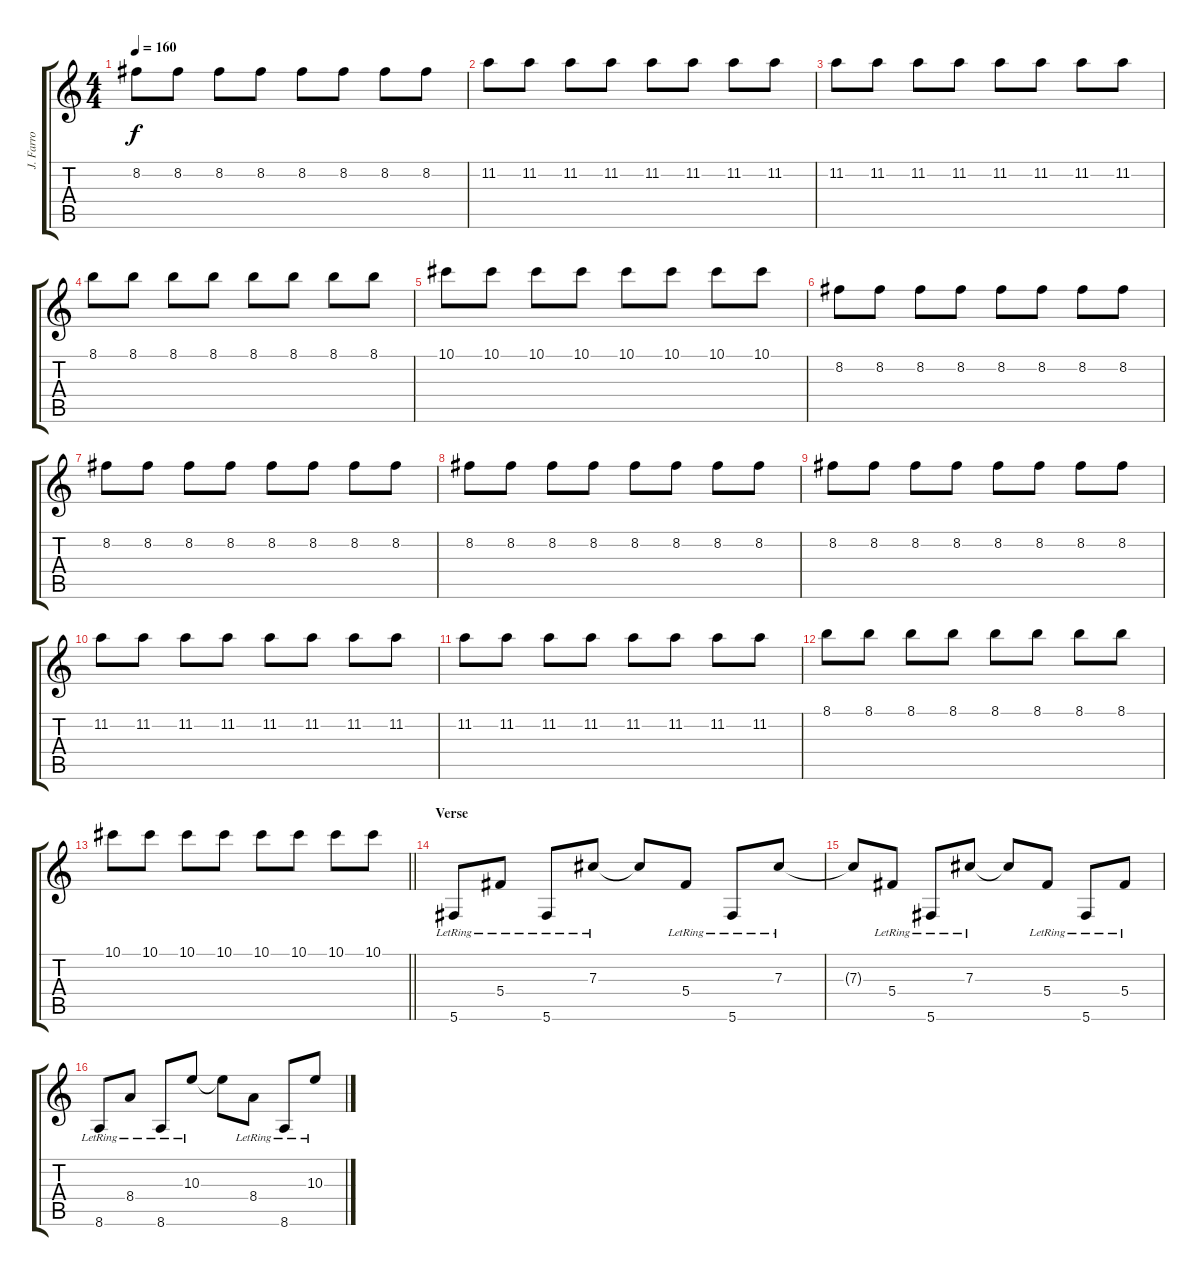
\track ("J. Farro" "J. Farro") {instrument distortionguitar}
\staff {score tabs}
\tuning (Eb4 Bb3 Gb3 Db3 Ab2 Db2) {hide}
\ts (4 4)
\tempo 160
\clef g2
\ks c
8.2.8{dy f} 8.2.8 8.2.8 8.2.8 8.2.8 8.2.8 8.2.8 8.2.8 |
11.2.8 11.2.8 11.2.8 11.2.8 11.2.8 11.2.8 11.2.8 11.2.8 |
11.2.8 11.2.8 11.2.8 11.2.8 11.2.8 11.2.8 11.2.8 11.2.8 |
8.1.8 8.1.8 8.1.8 8.1.8 8.1.8 8.1.8 8.1.8 8.1.8 |
10.1.8 10.1.8 10.1.8 10.1.8 10.1.8 10.1.8 10.1.8 10.1.8 |
8.2.8 8.2.8 8.2.8 8.2.8 8.2.8 8.2.8 8.2.8 8.2.8 |
8.2.8 8.2.8 8.2.8 8.2.8 8.2.8 8.2.8 8.2.8 8.2.8 |
8.2.8 8.2.8 8.2.8 8.2.8 8.2.8 8.2.8 8.2.8 8.2.8 |
8.2.8 8.2.8 8.2.8 8.2.8 8.2.8 8.2.8 8.2.8 8.2.8 |
11.2.8 11.2.8 11.2.8 11.2.8 11.2.8 11.2.8 11.2.8 11.2.8 |
11.2.8 11.2.8 11.2.8 11.2.8 11.2.8 11.2.8 11.2.8 11.2.8 |
8.1.8 8.1.8 8.1.8 8.1.8 8.1.8 8.1.8 8.1.8 8.1.8 |
\barLineRight lightlight
10.1.8 10.1.8 10.1.8 10.1.8 10.1.8 10.1.8 10.1.8 10.1.8 |
\section ("" "Verse")
5.6{lr}.8{volume 12 instrument electricguitarjazz} 5.4{lr}.8 5.6{lr}.8 7.3{lr}.8 7.3{t}.8 5.4{lr}.8 5.6{lr}.8 7.3{lr}.8 |
7.3{t}.8 5.4{lr}.8 5.6{lr}.8 7.3{lr}.8 7.3{t}.8 5.4{lr}.8 5.6{lr}.8 5.4{lr}.8 |
8.6{lr}.8 8.4{lr}.8 8.6{lr}.8 10.3{lr}.8 10.3{t}.8 8.4{lr}.8 8.6{lr}.8 10.3{lr}.8
